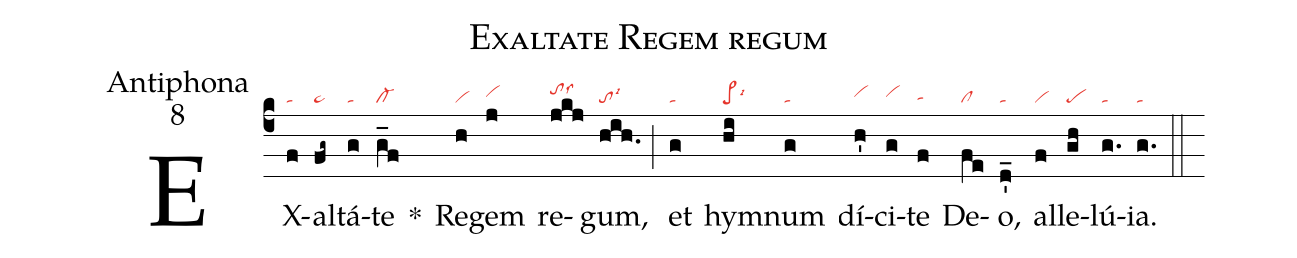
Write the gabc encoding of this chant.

name: Exaltate Regem regum;
office-part: Antiphona;
mode: 8;
nabc-lines: 1;
%%
(c4)
EX(f|ta)al(fg~|ta>)tá(g|ta)te(g_f|cl-) *()
Re(h|vi)gem(j|vihh) re(jkj|tohilss6)gum,(hih.|tolsi3) (;)
et(g|ta) hym(hi|pe>lsi6)num(g|ta) dí(h'|vihh)ci(g|vihh)te(f|tahg) De(fe|cl)o,(d'_|ta) al(f|vi)le(gh|pe)lú(g.|ta)ia.(g.|ta) (::)
